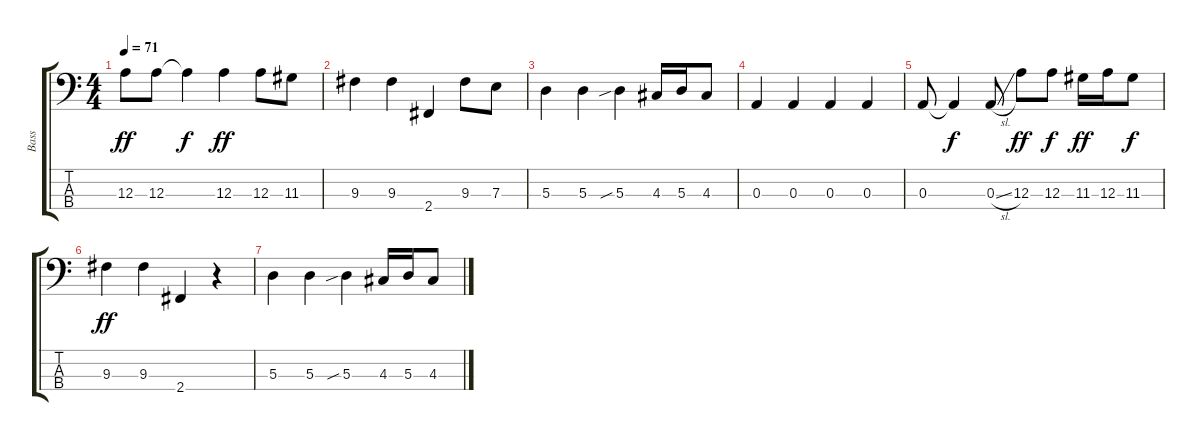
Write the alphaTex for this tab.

\track ("Bass" "Bass") {instrument electricbassfinger}
\staff {score tabs}
\tuning (G2 D2 A1 E1) {hide}
\ts (4 4)
\tempo 71
\clef f4
\ks c
12.3.8{dy ff} 12.3.8 12.3{t}.4{dy f} 12.3.4{dy ff} 12.3.8 11.3.8 |
9.3.4 9.3.4 2.4.4 9.3.8 7.3.8 |
5.3.4 5.3.4 5.3{sib}.4 4.3.16 5.3.16 4.3.8 |
0.3.4 0.3.4 0.3.4 0.3.4 |
0.3.8 0.3{t}.4{dy f} 0.3{sl}.8 12.3.8{dy ff} 12.3.8{dy f} 11.3.16{dy ff} 12.3.16 11.3.8{dy f} |
9.3.4{dy ff} 9.3.4 2.4.4 r.4 |
5.3.4 5.3.4 5.3{sib}.4 4.3.16 5.3.16 4.3.8
